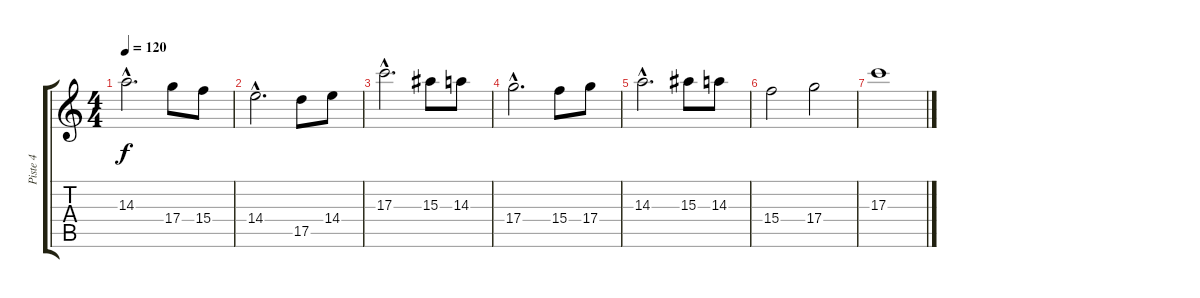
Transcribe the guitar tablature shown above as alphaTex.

\track ("Piste 4" "Piste 4") {instrument distortionguitar}
\staff {score tabs}
\tuning (E4 B3 G3 D3 A2 E2) {hide}
\ts (4 4)
\tempo 120
\clef g2
\ks c
14.3{hac}.2{d dy f} 17.4.8 15.4.8 |
14.4{hac}.2{d} 17.5.8 14.4.8 |
17.3{hac}.2{d} 15.3.8 14.3.8 |
17.4{hac}.2{d} 15.4.8 17.4.8 |
14.3{hac}.2{d} 15.3.8 14.3.8 |
15.4.2 17.4.2 |
17.3.1
